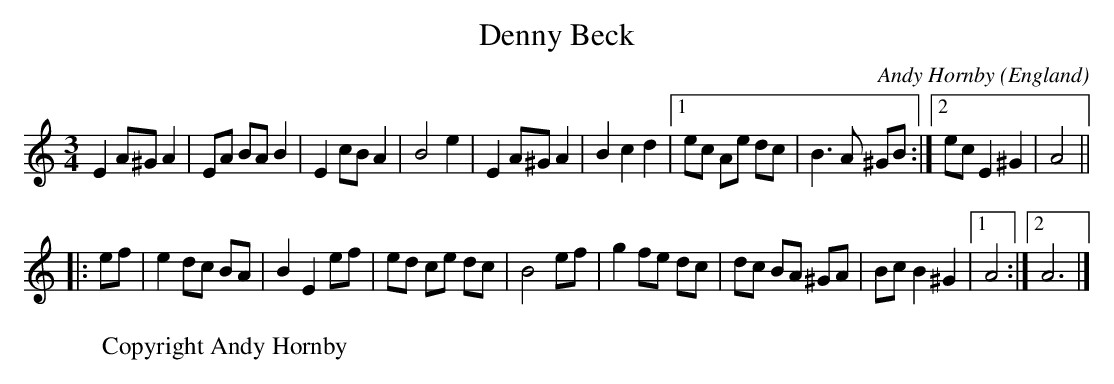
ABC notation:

X:1
T:Denny Beck
O:England
M:3/4
C:Andy Hornby
K:Am
E2 A^G A2| EA BA B2| E2 cB A2| B4 e2|\
E2 A^G A2| B2 c2 d2\
|1 ec Ae dc|B3A ^GB :|2 ec E2 ^G2|A4 ||
|:ef|\
e2 dc BA| B2E2 ef| ed ce dc|B4 ef|\
g2 fe dc| dc BA ^GA| Bc B2^G2|1A4 :|2 A6 |]
W:Copyright Andy Hornby
